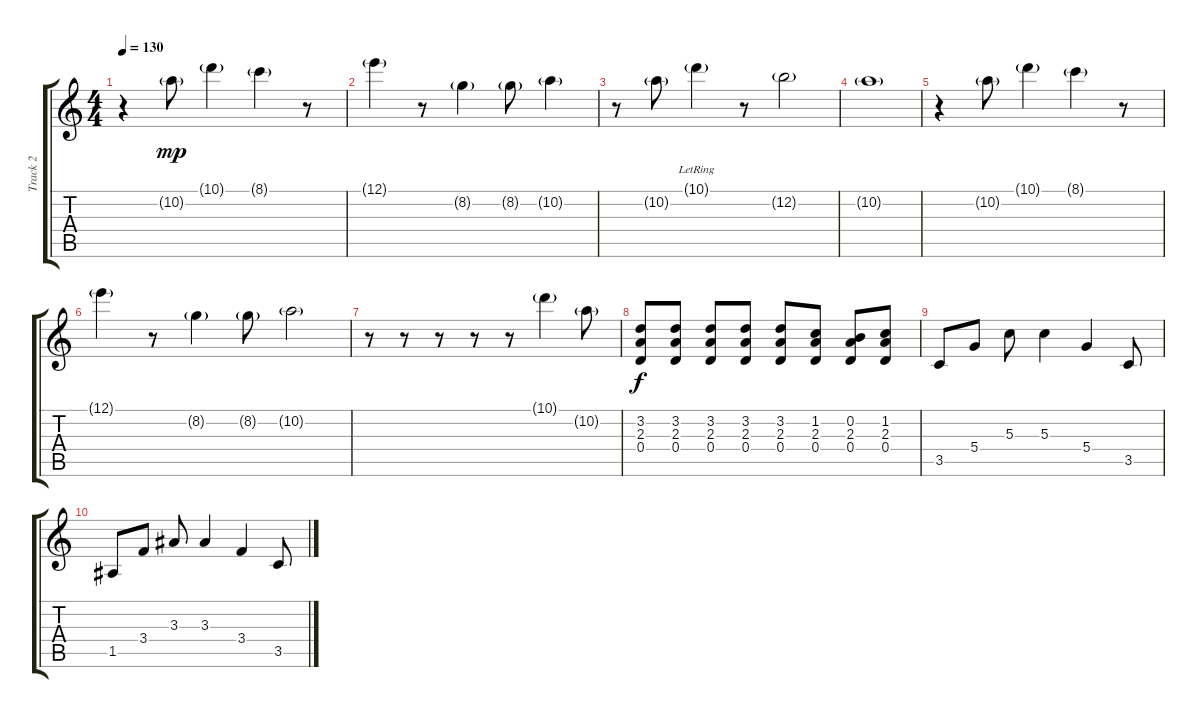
\track ("Track 2" "Track 2") {instrument distortionguitar}
\staff {score tabs}
\tuning (E4 B3 G3 D3 A2 E2) {hide}
\ts (4 4)
\tempo 130
\clef g2
\ks c
r.4{dy mp} 10.2{g}.8 10.1{g}.4 8.1{g}.4 r.8 |
12.1{g}.4 r.8 8.2{g}.4 8.2{g}.8 10.2{g}.4 |
r.8 10.2{g}.8 10.1{g lr}.4 r.8 12.2{g}.2 |
10.2{g}.1 |
r.4 10.2{g}.8 10.1{g}.4 8.1{g}.4 r.8 |
12.1{g}.4 r.8 8.2{g}.4 8.2{g}.8 10.2{g}.2 |
r.8 r.8 r.8 r.8 r.8 10.1{g}.4 10.2{g}.8 |
(3.2 2.3 0.4).8{dy f} (3.2 2.3 0.4).8 (3.2 2.3 0.4).8 (3.2 2.3 0.4).8 (3.2 2.3 0.4).8 (1.2 2.3 0.4).8 (0.2 2.3 0.4).8 (1.2 2.3 0.4).8 |
3.5.8 5.4.8 5.3.8 5.3.4 5.4.4 3.5.8 |
1.5.8 3.4.8 3.3.8 3.3.4 3.4.4 3.5.8
